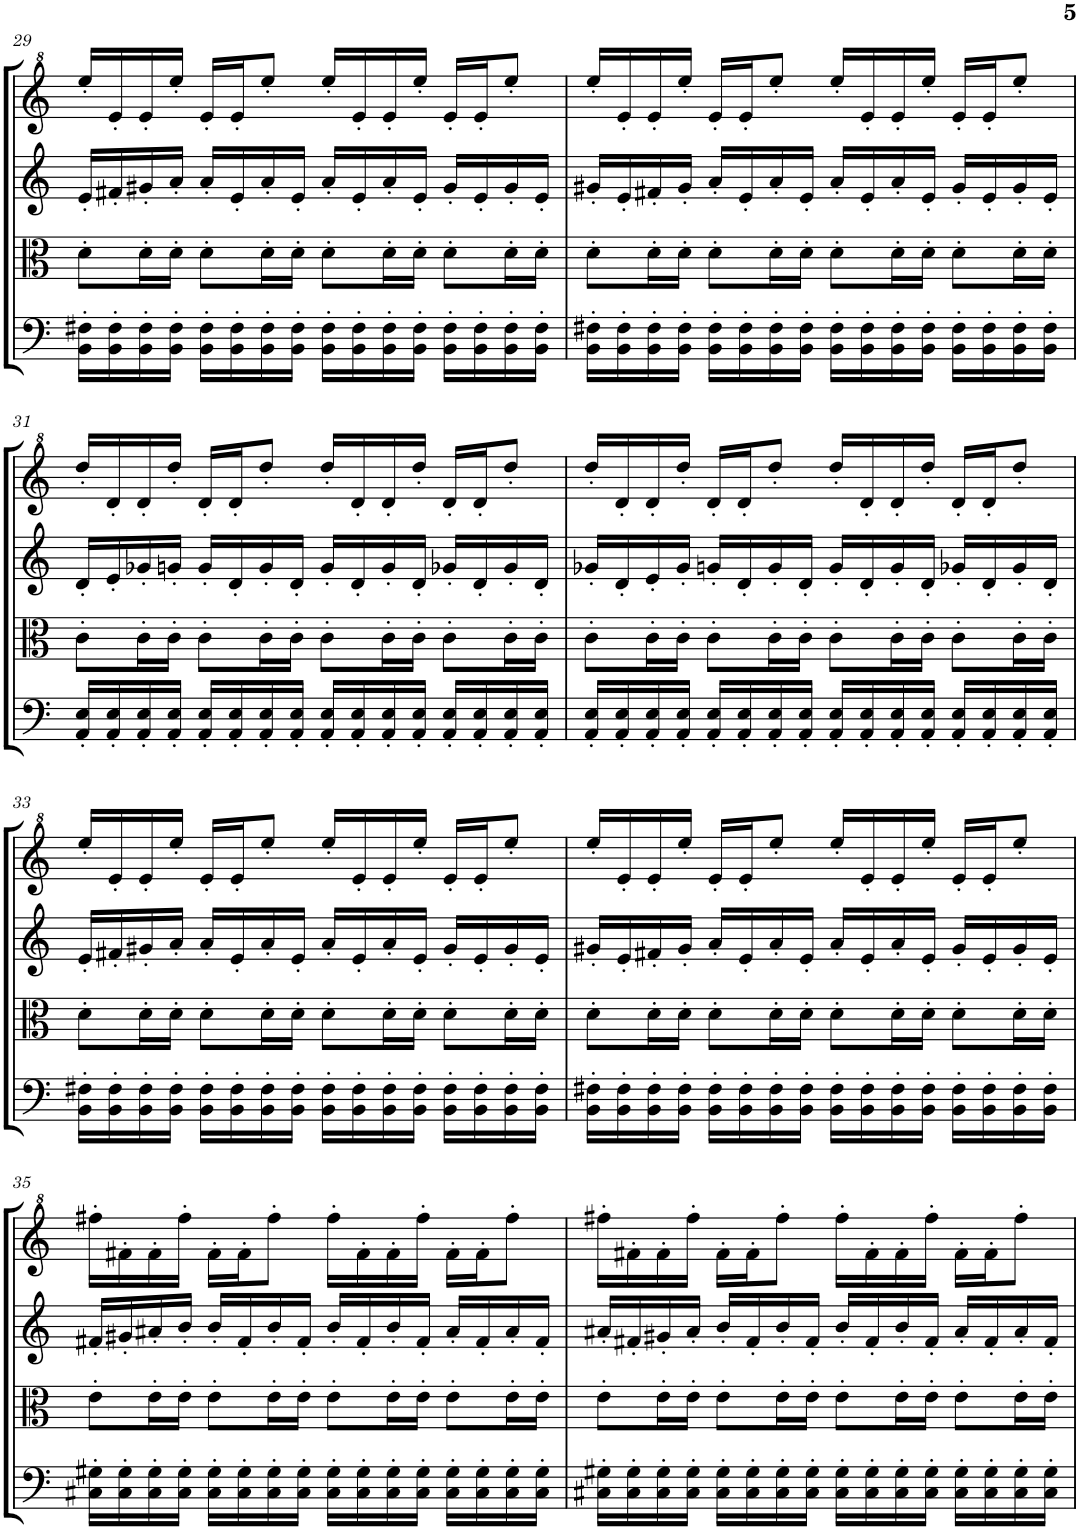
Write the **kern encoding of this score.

**kern	**kern	**kern	**kern
*part4	*part3	*part2	*part1
*staff4	*staff3	*staff2	*staff1
*I"Violoncello	*I"Viola	*I"Violin II	*I"Violin I
*I'Vc	*I'Vla	*I'Vln	*I'Vln
!!LO:PB:g=z
*clefF4	*clefC3	*clefG2	*clefG^2
*k[]	*k[]	*k[]	*k[]
*M4/4	*M4/4	*M4/4	*M4/4
=29	=29	=29	=29
16BB\' 16F#X\'LL	8d'\L	16e'/LL	16eee'/LL
16BB\' 16F#\'	.	16f#X'/	16ee'/
16BB\' 16F#\'	16d'\L	16g#X'/	16ee'/
16BB\' 16F#\'JJ	16d'\JJ	16a'/JJ	16eee'/JJ
16BB\' 16F#\'LL	8d'\L	16a'/LL	16ee'/LL
16BB\' 16F#\'	.	16e'/	16ee'/J
16BB\' 16F#\'	16d'\L	16a'/	8eee'/J
16BB\' 16F#\'JJ	16d'\JJ	16e'/JJ	.
16BB\' 16F#\'LL	8d'\L	16a'/LL	16eee'/LL
16BB\' 16F#\'	.	16e'/	16ee'/
16BB\' 16F#\'	16d'\L	16a'/	16ee'/
16BB\' 16F#\'JJ	16d'\JJ	16e'/JJ	16eee'/JJ
16BB\' 16F#\'LL	8d'\L	16g#'/LL	16ee'/LL
16BB\' 16F#\'	.	16e'/	16ee'/J
16BB\' 16F#\'	16d'\L	16g#'/	8eee'/J
16BB\' 16F#\'JJ	16d'\JJ	16e'/JJ	.
=30	=30	=30	=30
16BB\' 16F#X\'LL	8d'\L	16g#X'/LL	16eee'/LL
16BB\' 16F#\'	.	16e'/	16ee'/
16BB\' 16F#\'	16d'\L	16f#X'/	16ee'/
16BB\' 16F#\'JJ	16d'\JJ	16g#'/JJ	16eee'/JJ
16BB\' 16F#\'LL	8d'\L	16a'/LL	16ee'/LL
16BB\' 16F#\'	.	16e'/	16ee'/J
16BB\' 16F#\'	16d'\L	16a'/	8eee'/J
16BB\' 16F#\'JJ	16d'\JJ	16e'/JJ	.
16BB\' 16F#\'LL	8d'\L	16a'/LL	16eee'/LL
16BB\' 16F#\'	.	16e'/	16ee'/
16BB\' 16F#\'	16d'\L	16a'/	16ee'/
16BB\' 16F#\'JJ	16d'\JJ	16e'/JJ	16eee'/JJ
16BB\' 16F#\'LL	8d'\L	16g#'/LL	16ee'/LL
16BB\' 16F#\'	.	16e'/	16ee'/J
16BB\' 16F#\'	16d'\L	16g#'/	8eee'/J
16BB\' 16F#\'JJ	16d'\JJ	16e'/JJ	.
!!LO:LB:g=z
=31	=31	=31	=31
16AA/' 16E/'LL	8c'\L	16d'/LL	16ddd'/LL
16AA/' 16E/'	.	16e'/	16dd'/
16AA/' 16E/'	16c'\L	16g-X'/	16dd'/
16AA/' 16E/'JJ	16c'\JJ	16gn'/JJ	16ddd'/JJ
16AA/' 16E/'LL	8c'\L	16g'/LL	16dd'/LL
16AA/' 16E/'	.	16d'/	16dd'/J
16AA/' 16E/'	16c'\L	16g'/	8ddd'/J
16AA/' 16E/'JJ	16c'\JJ	16d'/JJ	.
16AA/' 16E/'LL	8c'\L	16g'/LL	16ddd'/LL
16AA/' 16E/'	.	16d'/	16dd'/
16AA/' 16E/'	16c'\L	16g'/	16dd'/
16AA/' 16E/'JJ	16c'\JJ	16d'/JJ	16ddd'/JJ
16AA/' 16E/'LL	8c'\L	16g-X'/LL	16dd'/LL
16AA/' 16E/'	.	16d'/	16dd'/J
16AA/' 16E/'	16c'\L	16g-'/	8ddd'/J
16AA/' 16E/'JJ	16c'\JJ	16d'/JJ	.
=32	=32	=32	=32
16AA/' 16E/'LL	8c'\L	16g-X'/LL	16ddd'/LL
16AA/' 16E/'	.	16d'/	16dd'/
16AA/' 16E/'	16c'\L	16e'/	16dd'/
16AA/' 16E/'JJ	16c'\JJ	16g-'/JJ	16ddd'/JJ
16AA/' 16E/'LL	8c'\L	16gn'/LL	16dd'/LL
16AA/' 16E/'	.	16d'/	16dd'/J
16AA/' 16E/'	16c'\L	16g'/	8ddd'/J
16AA/' 16E/'JJ	16c'\JJ	16d'/JJ	.
16AA/' 16E/'LL	8c'\L	16g'/LL	16ddd'/LL
16AA/' 16E/'	.	16d'/	16dd'/
16AA/' 16E/'	16c'\L	16g'/	16dd'/
16AA/' 16E/'JJ	16c'\JJ	16d'/JJ	16ddd'/JJ
16AA/' 16E/'LL	8c'\L	16g-X'/LL	16dd'/LL
16AA/' 16E/'	.	16d'/	16dd'/J
16AA/' 16E/'	16c'\L	16g-'/	8ddd'/J
16AA/' 16E/'JJ	16c'\JJ	16d'/JJ	.
!!LO:LB:g=z
=33	=33	=33	=33
16BB\' 16F#X\'LL	8d'\L	16e'/LL	16eee'/LL
16BB\' 16F#\'	.	16f#X'/	16ee'/
16BB\' 16F#\'	16d'\L	16g#X'/	16ee'/
16BB\' 16F#\'JJ	16d'\JJ	16a'/JJ	16eee'/JJ
16BB\' 16F#\'LL	8d'\L	16a'/LL	16ee'/LL
16BB\' 16F#\'	.	16e'/	16ee'/J
16BB\' 16F#\'	16d'\L	16a'/	8eee'/J
16BB\' 16F#\'JJ	16d'\JJ	16e'/JJ	.
16BB\' 16F#\'LL	8d'\L	16a'/LL	16eee'/LL
16BB\' 16F#\'	.	16e'/	16ee'/
16BB\' 16F#\'	16d'\L	16a'/	16ee'/
16BB\' 16F#\'JJ	16d'\JJ	16e'/JJ	16eee'/JJ
16BB\' 16F#\'LL	8d'\L	16g#'/LL	16ee'/LL
16BB\' 16F#\'	.	16e'/	16ee'/J
16BB\' 16F#\'	16d'\L	16g#'/	8eee'/J
16BB\' 16F#\'JJ	16d'\JJ	16e'/JJ	.
=34	=34	=34	=34
16BB\' 16F#X\'LL	8d'\L	16g#X'/LL	16eee'/LL
16BB\' 16F#\'	.	16e'/	16ee'/
16BB\' 16F#\'	16d'\L	16f#X'/	16ee'/
16BB\' 16F#\'JJ	16d'\JJ	16g#'/JJ	16eee'/JJ
16BB\' 16F#\'LL	8d'\L	16a'/LL	16ee'/LL
16BB\' 16F#\'	.	16e'/	16ee'/J
16BB\' 16F#\'	16d'\L	16a'/	8eee'/J
16BB\' 16F#\'JJ	16d'\JJ	16e'/JJ	.
16BB\' 16F#\'LL	8d'\L	16a'/LL	16eee'/LL
16BB\' 16F#\'	.	16e'/	16ee'/
16BB\' 16F#\'	16d'\L	16a'/	16ee'/
16BB\' 16F#\'JJ	16d'\JJ	16e'/JJ	16eee'/JJ
16BB\' 16F#\'LL	8d'\L	16g#'/LL	16ee'/LL
16BB\' 16F#\'	.	16e'/	16ee'/J
16BB\' 16F#\'	16d'\L	16g#'/	8eee'/J
16BB\' 16F#\'JJ	16d'\JJ	16e'/JJ	.
!!LO:LB:g=z
=35	=35	=35	=35
16C#X\' 16G#X\'LL	8e'\L	16f#X'/LL	16fff#X'\LL
16C#\' 16G#\'	.	16g#X'/	16ff#X'\
16C#\' 16G#\'	16e'\L	16a#X'/	16ff#'\
16C#\' 16G#\'JJ	16e'\JJ	16b'/JJ	16fff#'\JJ
16C#\' 16G#\'LL	8e'\L	16b'/LL	16ff#'\LL
16C#\' 16G#\'	.	16f#'/	16ff#'\J
16C#\' 16G#\'	16e'\L	16b'/	8fff#'\J
16C#\' 16G#\'JJ	16e'\JJ	16f#'/JJ	.
16C#\' 16G#\'LL	8e'\L	16b'/LL	16fff#'\LL
16C#\' 16G#\'	.	16f#'/	16ff#'\
16C#\' 16G#\'	16e'\L	16b'/	16ff#'\
16C#\' 16G#\'JJ	16e'\JJ	16f#'/JJ	16fff#'\JJ
16C#\' 16G#\'LL	8e'\L	16a#'/LL	16ff#'\LL
16C#\' 16G#\'	.	16f#'/	16ff#'\J
16C#\' 16G#\'	16e'\L	16a#'/	8fff#'\J
16C#\' 16G#\'JJ	16e'\JJ	16f#'/JJ	.
=36	=36	=36	=36
16C#X\' 16G#X\'LL	8e'\L	16a#X'/LL	16fff#X'\LL
16C#\' 16G#\'	.	16f#X'/	16ff#X'\
16C#\' 16G#\'	16e'\L	16g#X'/	16ff#'\
16C#\' 16G#\'JJ	16e'\JJ	16a#'/JJ	16fff#'\JJ
16C#\' 16G#\'LL	8e'\L	16b'/LL	16ff#'\LL
16C#\' 16G#\'	.	16f#'/	16ff#'\J
16C#\' 16G#\'	16e'\L	16b'/	8fff#'\J
16C#\' 16G#\'JJ	16e'\JJ	16f#'/JJ	.
16C#\' 16G#\'LL	8e'\L	16b'/LL	16fff#'\LL
16C#\' 16G#\'	.	16f#'/	16ff#'\
16C#\' 16G#\'	16e'\L	16b'/	16ff#'\
16C#\' 16G#\'JJ	16e'\JJ	16f#'/JJ	16fff#'\JJ
16C#\' 16G#\'LL	8e'\L	16a#'/LL	16ff#'\LL
16C#\' 16G#\'	.	16f#'/	16ff#'\J
16C#\' 16G#\'	16e'\L	16a#'/	8fff#'\J
16C#\' 16G#\'JJ	16e'\JJ	16f#'/JJ	.
=	=	=	=
*-	*-	*-	*-
